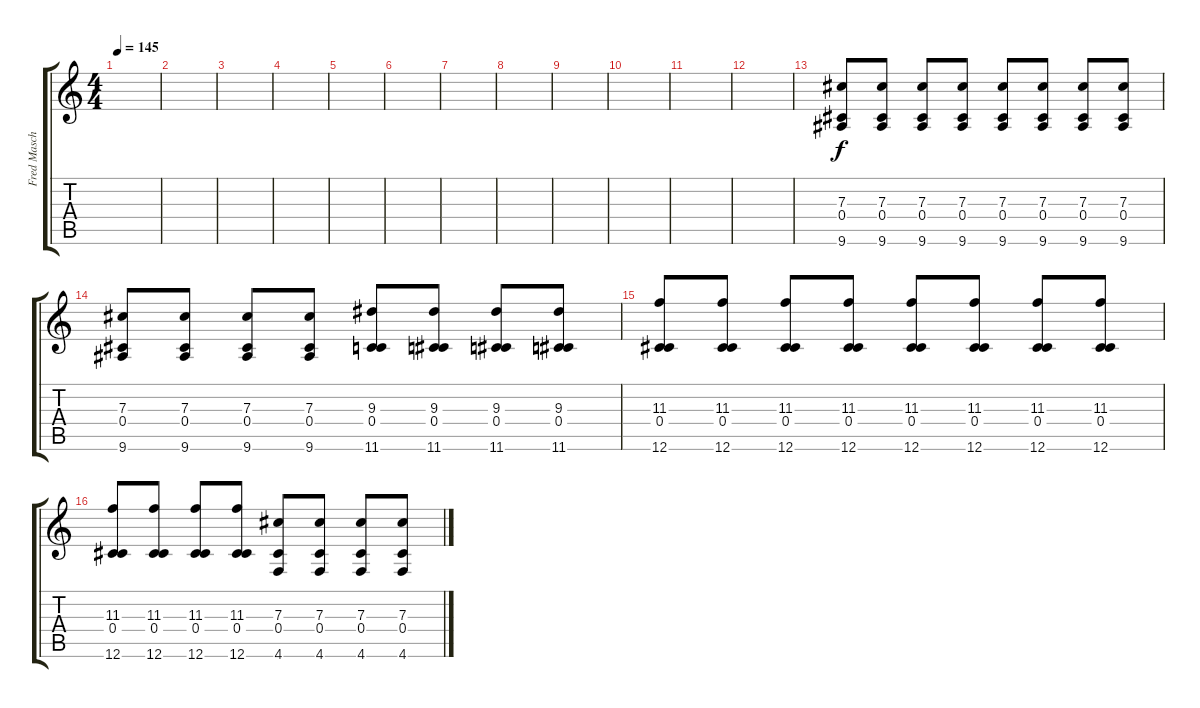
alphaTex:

\track ("Fred Mascherino(Clean)" "Fred Masch") {instrument electricguitarclean}
\staff {score tabs}
\tuning (Eb4 Bb3 Gb3 Db3 Ab2 Db2) {hide}
\ts (4 4)
\tempo 145
\clef g2
\ks c
|
|
|
|
|
|
|
|
|
|
|
|
(7.3 0.4 9.6).8 (7.3 0.4 9.6).8 (7.3 0.4 9.6).8 (7.3 0.4 9.6).8 (7.3 0.4 9.6).8 (7.3 0.4 9.6).8 (7.3 0.4 9.6).8 (7.3 0.4 9.6).8 |
(7.3 0.4 9.6).8 (7.3 0.4 9.6).8 (7.3 0.4 9.6).8 (7.3 0.4 9.6).8 (9.3 0.4 11.6).8 (9.3 0.4 11.6).8 (9.3 0.4 11.6).8 (9.3 0.4 11.6).8 |
(11.3 0.4 12.6).8 (11.3 0.4 12.6).8 (11.3 0.4 12.6).8 (11.3 0.4 12.6).8 (11.3 0.4 12.6).8 (11.3 0.4 12.6).8 (11.3 0.4 12.6).8 (11.3 0.4 12.6).8 |
(11.3 0.4 12.6).8 (11.3 0.4 12.6).8 (11.3 0.4 12.6).8 (11.3 0.4 12.6).8 (7.3 0.4 4.6).8 (7.3 0.4 4.6).8 (7.3 0.4 4.6).8 (7.3 0.4 4.6).8
